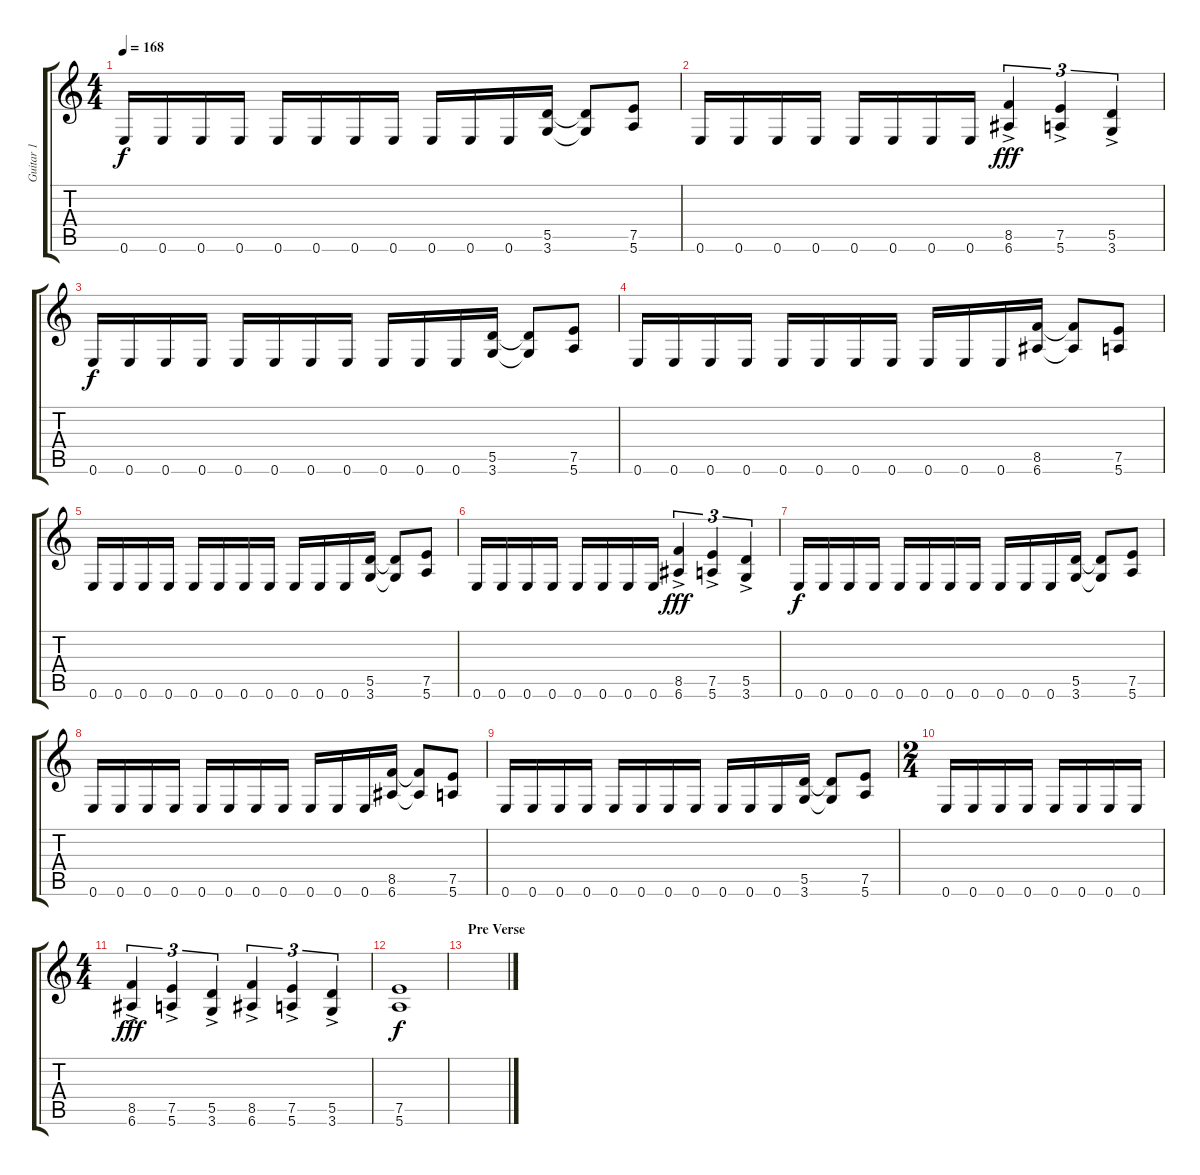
\track ("Guitar 1" "Guitar 1") {instrument distortionguitar}
\staff {score tabs}
\tuning (E4 B3 G3 D3 A2 E2) {hide}
\ts (4 4)
\tempo 168
\clef g2
\ks c
0.6.16{dy f} 0.6.16 0.6.16 0.6.16 0.6.16 0.6.16 0.6.16 0.6.16 0.6.16 0.6.16 0.6.16 (5.5 3.6).16 (5.5{t} 3.6{t}).8 (7.5 5.6).8 |
0.6.16 0.6.16 0.6.16 0.6.16 0.6.16 0.6.16 0.6.16 0.6.16 (8.5{ac} 6.6).4{tu (3 2) dy fff} (7.5{ac} 5.6).4{tu (3 2)} (5.5{ac} 3.6).4{tu (3 2)} |
0.6.16{dy f} 0.6.16 0.6.16 0.6.16 0.6.16 0.6.16 0.6.16 0.6.16 0.6.16 0.6.16 0.6.16 (5.5 3.6).16 (5.5{t} 3.6{t}).8 (7.5 5.6).8 |
0.6.16 0.6.16 0.6.16 0.6.16 0.6.16 0.6.16 0.6.16 0.6.16 0.6.16 0.6.16 0.6.16 (8.5 6.6).16 (8.5{t} 6.6{t}).8 (7.5 5.6).8 |
0.6.16 0.6.16 0.6.16 0.6.16 0.6.16 0.6.16 0.6.16 0.6.16 0.6.16 0.6.16 0.6.16 (5.5 3.6).16 (5.5{t} 3.6{t}).8 (7.5 5.6).8 |
0.6.16 0.6.16 0.6.16 0.6.16 0.6.16 0.6.16 0.6.16 0.6.16 (8.5{ac} 6.6).4{tu (3 2) dy fff} (7.5{ac} 5.6).4{tu (3 2)} (5.5{ac} 3.6).4{tu (3 2)} |
0.6.16{dy f} 0.6.16 0.6.16 0.6.16 0.6.16 0.6.16 0.6.16 0.6.16 0.6.16 0.6.16 0.6.16 (5.5 3.6).16 (5.5{t} 3.6{t}).8 (7.5 5.6).8 |
0.6.16 0.6.16 0.6.16 0.6.16 0.6.16 0.6.16 0.6.16 0.6.16 0.6.16 0.6.16 0.6.16 (8.5 6.6).16 (8.5{t} 6.6{t}).8 (7.5 5.6).8 |
0.6.16 0.6.16 0.6.16 0.6.16 0.6.16 0.6.16 0.6.16 0.6.16 0.6.16 0.6.16 0.6.16 (5.5 3.6).16 (5.5{t} 3.6{t}).8 (7.5 5.6).8 |
\ts (2 4)
0.6.16 0.6.16 0.6.16 0.6.16 0.6.16 0.6.16 0.6.16 0.6.16 |
\ts (4 4)
(8.5{ac} 6.6{ac}).4{tu (3 2) dy fff} (7.5 5.6{ac}).4{tu (3 2)} (5.5 3.6{ac}).4{tu (3 2)} (8.5 6.6{ac}).4{tu (3 2)} (7.5 5.6{ac}).4{tu (3 2)} (5.5 3.6{ac}).4{tu (3 2)} |
(7.5 5.6).1{dy f} |
\section ("" "Pre Verse")
